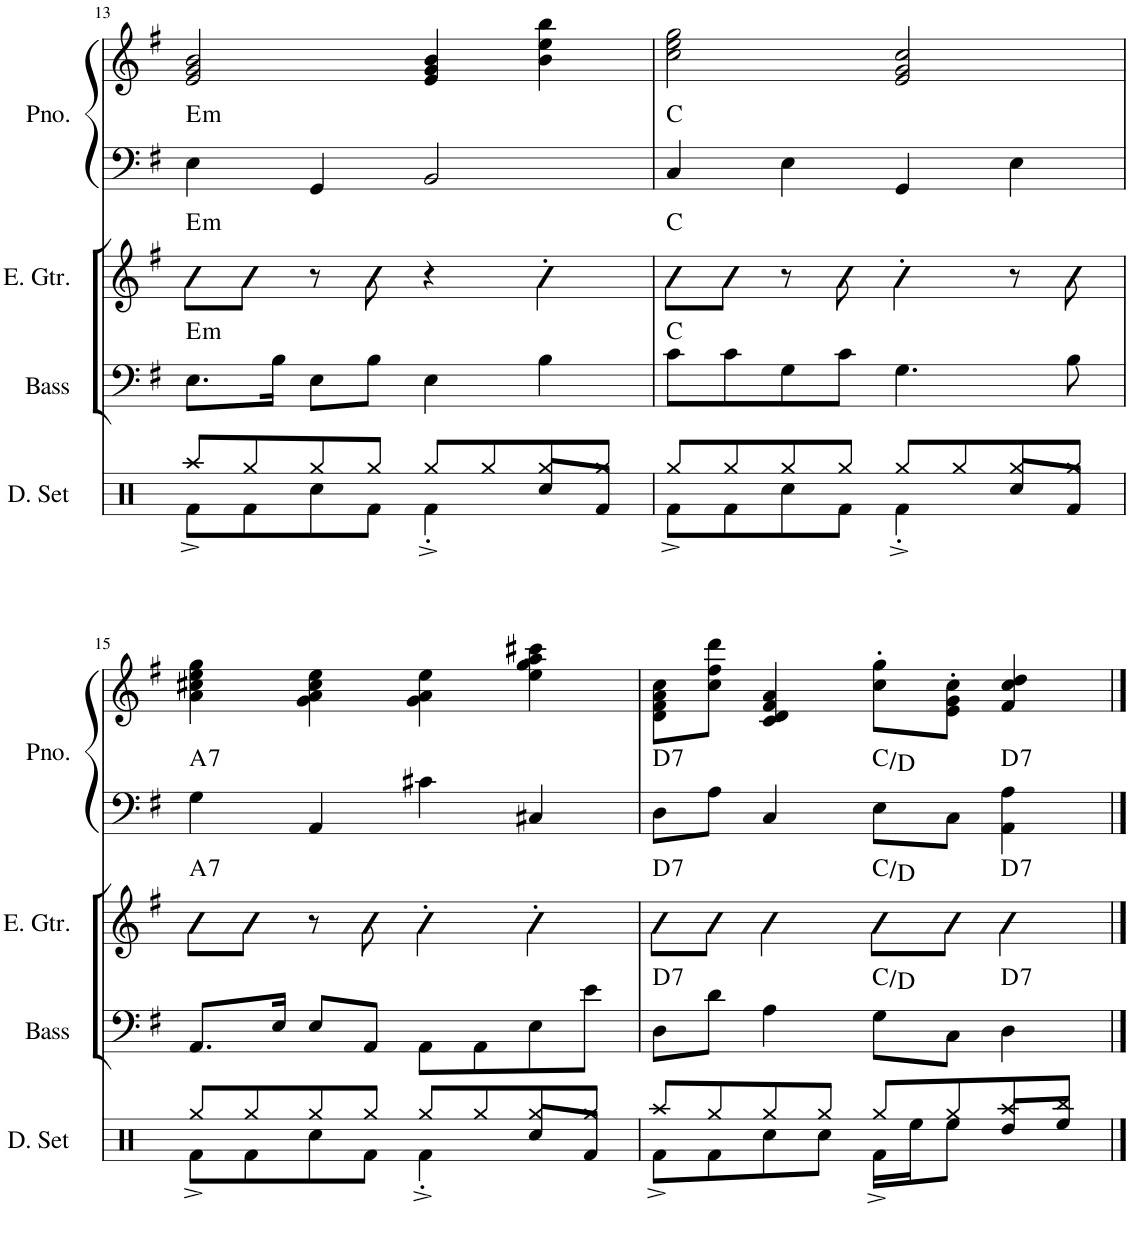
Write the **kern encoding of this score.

**kern	**kern	**harte	**kern	**harte	**kern	**kern	**harte
*part4	*part3	*part3	*part2	*part2	*part1	*part1	*part1
*staff5	*staff4	*	*staff3	*	*staff2	*staff1	*
*I"Drumset	*I"Electric Bass Guitar	*	*I"Electric Guitar	*	*I"Piano	*	*
*I'D. Set	*I'Bass	*	*I'E. Gtr.	*	*I'Pno.	*	*
!!LO:PB:g=z
*clefX	*clefF4	*	*clefG2	*	*clefF4	*clefG2	*
*	*Trd7c12	*	*Trd7c12	*	*	*	*
*k[]	*k[f#]	*	*k[f#]	*	*k[f#]	*k[f#]	*
*	*G:	*	*G:	*	*G:	*G:	*
*M4/4	*M4/4	*	*M4/4	*	*M4/4	*M4/4	*
=13	=13	=13	=13	=13	=13	=13	=13
*^	*	*	*	*	*	*	*
!	!	!	!LO:H:kt=m	!	!LO:H:kt=m	!	!	!LO:H:kt=m
8Raa/L	8Rf^\L	8.E\L	E:min	8b\L	E:min	4E\	2e/ 2g/ 2b/	E:min
8Rgg/	8Rf\	.	.	8b\J	.	.	.	.
.	.	16B\Jk	.	.	.	.	.	.
8Rgg/	8Rcc\	8E\L	.	8r	.	4GG/	.	.
8Rgg/J	8Rf\J	8B\J	.	8b\	.	.	.	.
8Rgg/L	4Rf'^\	4E\	.	4r	.	2BB/	4e/ 4g/ 4b/	.
8Rgg/	.	.	.	.	.	.	.	.
8Rgg/	8Rcc/L	4B\	.	4b'\	.	.	4b\ 4ee\ 4bb\	.
8Rgg/J	8Rf/J	.	.	.	.	.	.	.
=14	=14	=14	=14	=14	=14	=14	=14	=14
8Rgg/L	8Rf^\L	8c\L	C:maj	8b\L	C:maj	4C/	2cc\ 2ee\ 2gg\	C:maj
8Rgg/	8Rf\	8c\	.	8b\J	.	.	.	.
8Rgg/	8Rcc\	8G\	.	8r	.	4E\	.	.
8Rgg/J	8Rf\J	8c\J	.	8b\	.	.	.	.
8Rgg/L	4Rf'^\	4.G\	.	4b'\	.	4GG/	2e/ 2g/ 2cc/	.
8Rgg/	.	.	.	.	.	.	.	.
8Rgg/	8Rcc/L	.	.	8r	.	4E\	.	.
8Rgg/J	8Rf/J	8B\	.	8b\	.	.	.	.
!!LO:LB:g=z
=15	=15	=15	=15	=15	=15	=15	=15	=15
!	!	!	!	!	!LO:H:kt=7	!	!	!LO:H:kt=7
8Rgg/L	8Rf^\L	8.AA/L	.	8b\L	A:7	4G\	4a\ 4cc#X\ 4ee\ 4gg\	A:7
8Rgg/	8Rf\	.	.	8b\J	.	.	.	.
.	.	16E/Jk	.	.	.	.	.	.
8Rgg/	8Rcc\	8E/L	.	8r	.	4AA/	4g\ 4a\ 4cc#\ 4ee\	.
8Rgg/J	8Rf\J	8AA/J	.	8b\	.	.	.	.
8Rgg/L	4Rf'^\	8AA\L	.	4b'\	.	4c#X\	4g\ 4a\ 4ee\	.
8Rgg/	.	8AA\	.	.	.	.	.	.
8Rgg/	8Rcc/L	8E\	.	4b'\	.	4C#X/	4ee\ 4gg\ 4aa\ 4ccc#X\	.
8Rgg/J	8Rf/J	8e\J	.	.	.	.	.	.
=16	=16	=16	=16	=16	=16	=16	=16	=16
!	!	!	!LO:H:kt=7	!	!LO:H:kt=7	!	!	!LO:H:kt=7
8Raa/L	8Rf^\L	8D\L	D:7	8b\L	D:7	8D\L	8d\ 8f#\ 8a\ 8cc\L	D:7
8Rgg/	8Rf\	8d\J	.	8b\J	.	8A\J	8cc\ 8ff#\ 8ddd\J	.
8Rgg/	8Rcc\	4A\	.	4b\	.	4C/	4c/ 4d/ 4f#/ 4a/	.
8Rgg/J	8Rcc\J	.	.	.	.	.	.	.
8Rgg/L	16Rf^\LL	8G\L	C:maj/2	8b\L	C:maj/2	8E\L	8cc\' 8gg\'L	C:maj/2
.	16Ree\J	.	.	.	.	.	.	.
8Rgg/	8Ree\J	8C\J	.	8b\J	.	8C\J	8e\' 8g\' 8cc\'J	.
!	!	!	!LO:H:kt=7	!	!LO:H:kt=7	!	!	!LO:H:kt=7
8Raa/	8Rdd/L	4D\	D:7	4b\	D:7	4AA\ 4A\	4f#/ 4cc/ 4dd/	D:7
8Rbb/J	8Ree/J	.	.	.	.	.	.	.
*v	*v	*	*	*	*	*	*	*
==	==	==	==	==	==	==	==
*-	*-	*-	*-	*-	*-	*-	*-
